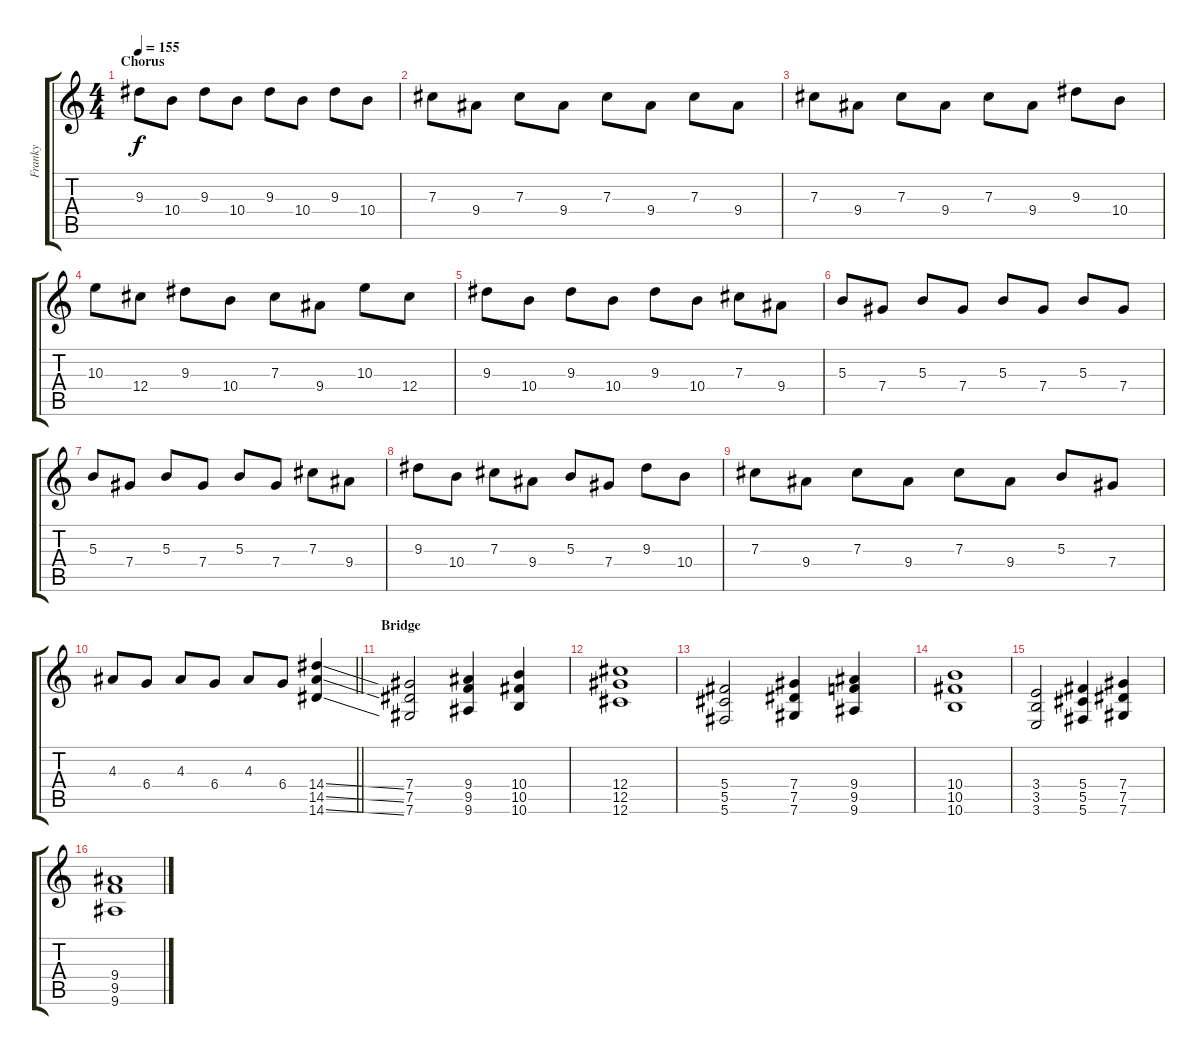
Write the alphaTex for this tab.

\track ("Franky" "Franky") {instrument distortionguitar}
\staff {score tabs}
\tuning (Eb4 Bb3 Gb3 Db3 Ab2 Db2) {hide}
\ts (4 4)
\section ("" "Chorus")
\tempo 155
\clef g2
\ks c
9.3.8{dy f} 10.4.8 9.3.8 10.4.8 9.3.8 10.4.8 9.3.8 10.4.8 |
7.3.8 9.4.8 7.3.8 9.4.8 7.3.8 9.4.8 7.3.8 9.4.8 |
7.3.8 9.4.8 7.3.8 9.4.8 7.3.8 9.4.8 9.3.8 10.4.8 |
10.3.8 12.4.8 9.3.8 10.4.8 7.3.8 9.4.8 10.3.8 12.4.8 |
9.3.8 10.4.8 9.3.8 10.4.8 9.3.8 10.4.8 7.3.8 9.4.8 |
5.3.8 7.4.8 5.3.8 7.4.8 5.3.8 7.4.8 5.3.8 7.4.8 |
5.3.8 7.4.8 5.3.8 7.4.8 5.3.8 7.4.8 7.3.8 9.4.8 |
9.3.8 10.4.8 7.3.8 9.4.8 5.3.8 7.4.8 9.3.8 10.4.8 |
7.3.8 9.4.8 7.3.8 9.4.8 7.3.8 9.4.8 5.3.8 7.4.8 |
\barLineRight lightlight
4.3.8 6.4.8 4.3.8 6.4.8 4.3.8 6.4.8 (14.4{ss} 14.5{ss} 14.6{ss}).4{instrument distortionguitar} |
\section ("" "Bridge")
(7.4 7.5 7.6).2 (9.4 9.5 9.6).4 (10.4 10.5 10.6).4 |
(12.4 12.5 12.6).1 |
(5.4 5.5 5.6).2 (7.4 7.5 7.6).4 (9.4 9.5 9.6).4 |
(10.4 10.5 10.6).1 |
(3.4 3.5 3.6).2 (5.4 5.5 5.6).4 (7.4 7.5 7.6).4 |
(9.4 9.5 9.6).1
